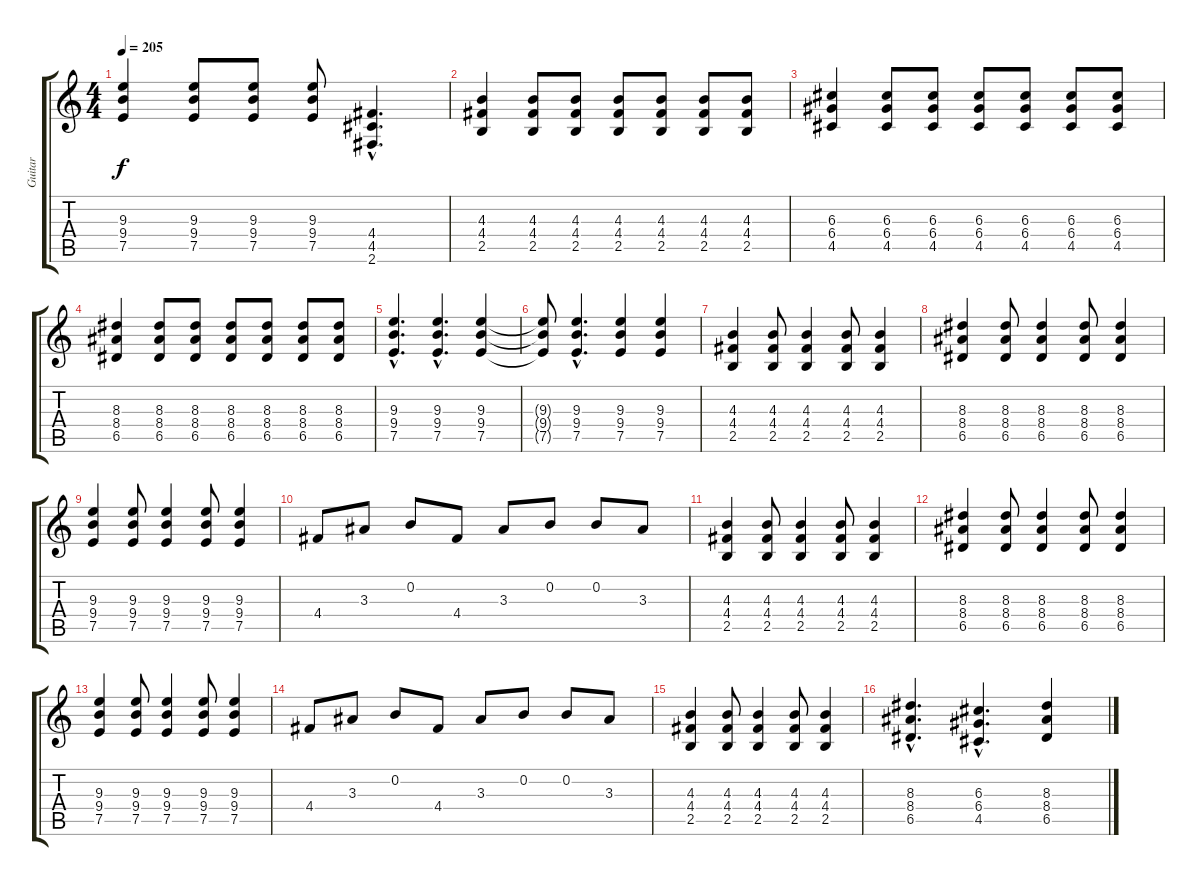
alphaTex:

\track ("Guitar" "Guitar") {instrument distortionguitar}
\staff {score tabs}
\tuning (E4 B3 G3 D3 A2 E2) {hide}
\ts (4 4)
\tempo 205
\clef g2
\ks c
(9.3 9.4 7.5).4{dy f} (9.3 9.4 7.5).8 (9.3 9.4 7.5).8 (9.3 9.4 7.5).8 (4.4{hac} 4.5{hac} 2.6{hac}).4{d} |
(4.3 4.4 2.5).4 (4.3 4.4 2.5).8 (4.3 4.4 2.5).8 (4.3 4.4 2.5).8 (4.3 4.4 2.5).8 (4.3 4.4 2.5).8 (4.3 4.4 2.5).8 |
(6.3 6.4 4.5).4 (6.3 6.4 4.5).8 (6.3 6.4 4.5).8 (6.3 6.4 4.5).8 (6.3 6.4 4.5).8 (6.3 6.4 4.5).8 (6.3 6.4 4.5).8 |
(8.3 8.4 6.5).4 (8.3 8.4 6.5).8 (8.3 8.4 6.5).8 (8.3 8.4 6.5).8 (8.3 8.4 6.5).8 (8.3 8.4 6.5).8 (8.3 8.4 6.5).8 |
(9.3{hac} 9.4{hac} 7.5{hac}).4{d} (9.3{hac} 9.4{hac} 7.5{hac}).4{d} (9.3 9.4 7.5).4 |
(9.3{t} 9.4{t} 7.5{t}).8 (9.3{hac} 9.4{hac} 7.5{hac}).4{d} (9.3 9.4 7.5).4 (9.3 9.4 7.5).4 |
(4.3 4.4 2.5).4 (4.3 4.4 2.5).8 (4.3 4.4 2.5).4 (4.3 4.4 2.5).8 (4.3 4.4 2.5).4 |
(8.3 8.4 6.5).4 (8.3 8.4 6.5).8 (8.3 8.4 6.5).4 (8.3 8.4 6.5).8 (8.3 8.4 6.5).4 |
(9.3 9.4 7.5).4 (9.3 9.4 7.5).8 (9.3 9.4 7.5).4 (9.3 9.4 7.5).8 (9.3 9.4 7.5).4 |
4.4.8 3.3.8 0.2.8 4.4.8 3.3.8 0.2.8 0.2.8 3.3.8 |
(4.3 4.4 2.5).4 (4.3 4.4 2.5).8 (4.3 4.4 2.5).4 (4.3 4.4 2.5).8 (4.3 4.4 2.5).4 |
(8.3 8.4 6.5).4 (8.3 8.4 6.5).8 (8.3 8.4 6.5).4 (8.3 8.4 6.5).8 (8.3 8.4 6.5).4 |
(9.3 9.4 7.5).4 (9.3 9.4 7.5).8 (9.3 9.4 7.5).4 (9.3 9.4 7.5).8 (9.3 9.4 7.5).4 |
4.4.8 3.3.8 0.2.8 4.4.8 3.3.8 0.2.8 0.2.8 3.3.8 |
(4.3 4.4 2.5).4 (4.3 4.4 2.5).8 (4.3 4.4 2.5).4 (4.3 4.4 2.5).8 (4.3 4.4 2.5).4 |
(8.3{hac} 8.4{hac} 6.5{hac}).4{d} (6.3{hac} 6.4{hac} 4.5{hac}).4{d} (8.3 8.4 6.5).4
